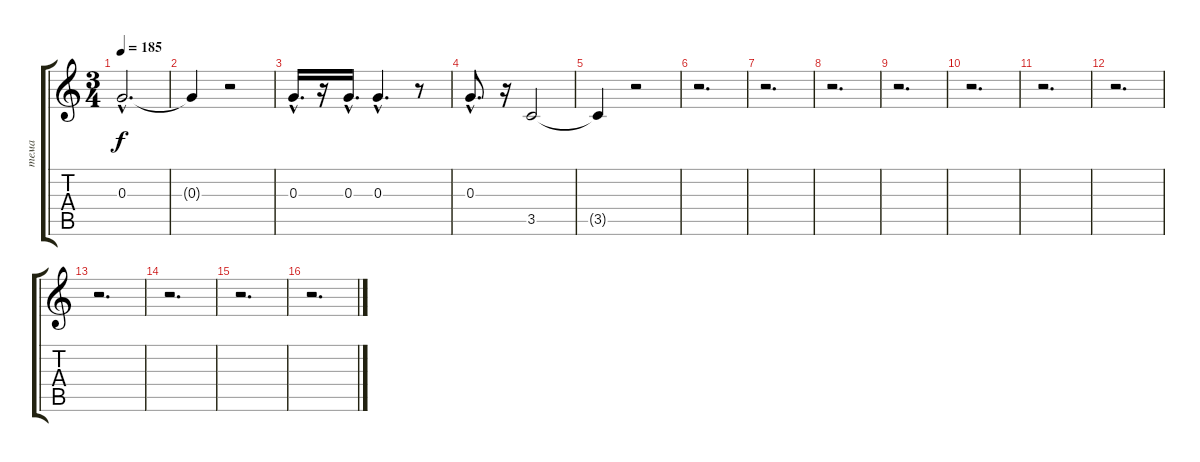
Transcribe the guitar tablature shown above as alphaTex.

\track ("тема" "тема") {instrument acousticguitarnylon}
\staff {score tabs}
\tuning (E4 B3 G3 D3 A2 E2) {hide}
\ts (3 4)
\tempo 185
\clef g2
\ks c
0.3{hac}.2{d dy f} |
0.3{t}.4 r.2 |
0.3{hac}.16{d} r.16 0.3{hac}.16{d} 0.3{hac}.4{d} r.8 |
0.3{hac}.8{d} r.16 3.5.2 |
3.5{t}.4 r.2 |
r.2{d} |
r.2{d} |
r.2{d} |
r.2{d} |
r.2{d} |
r.2{d} |
r.2{d} |
r.2{d} |
r.2{d} |
r.2{d} |
r.2{d}
